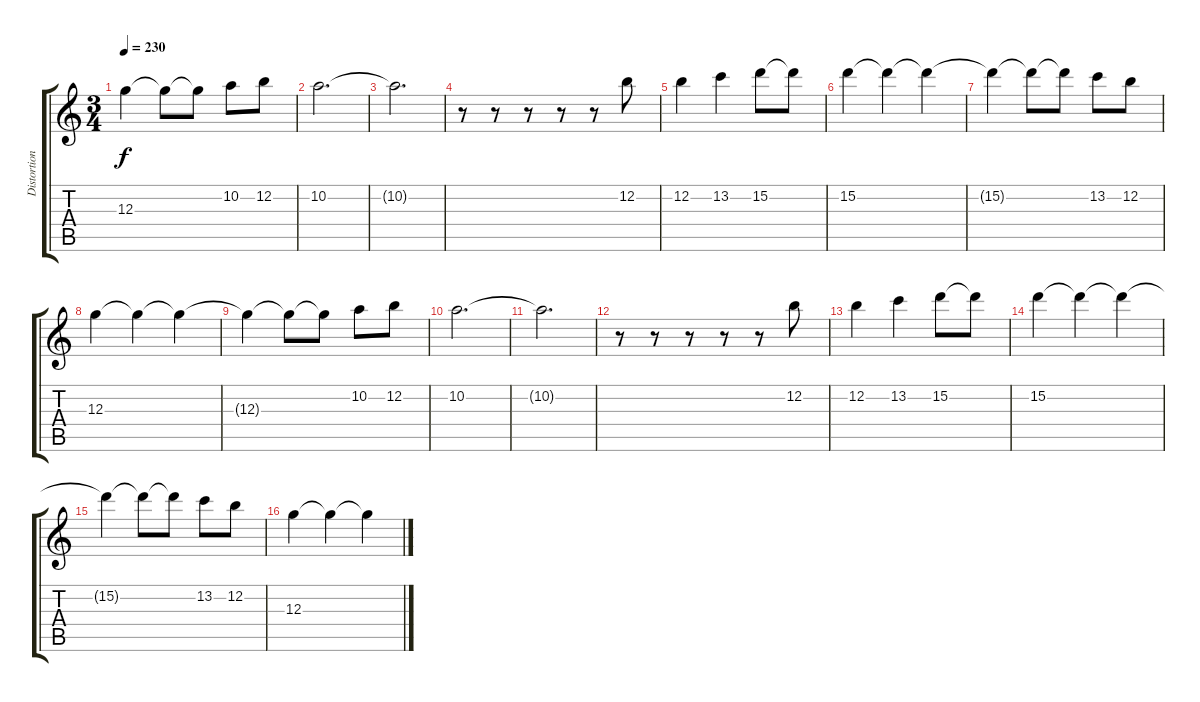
\track ("Distortion 1" "Distortion") {instrument distortionguitar}
\staff {score tabs}
\tuning (E4 B3 G3 D3 A2 E2) {hide}
\ts (3 4)
\tempo 230
\clef g2
\ks c
12.3{t}.4{dy f} 12.3{t}.8 12.3{t}.8 10.2.8 12.2.8 |
10.2.2{d} |
10.2{t}.2{d} |
r.8 r.8 r.8 r.8 r.8 12.2.8 |
12.2.4 13.2.4 15.2.8 15.2{t}.8 |
15.2.4 15.2{t}.4 15.2{t}.4 |
15.2{t}.4 15.2{t}.8 15.2{t}.8 13.2.8 12.2.8 |
12.3.4 12.3{t}.4 12.3{t}.4 |
12.3{t}.4 12.3{t}.8 12.3{t}.8 10.2.8 12.2.8 |
10.2.2{d} |
10.2{t}.2{d} |
r.8 r.8 r.8 r.8 r.8 12.2.8 |
12.2.4 13.2.4 15.2.8 15.2{t}.8 |
15.2.4 15.2{t}.4 15.2{t}.4 |
15.2{t}.4 15.2{t}.8 15.2{t}.8 13.2.8 12.2.8 |
12.3.4 12.3{t}.4 12.3{t}.4
